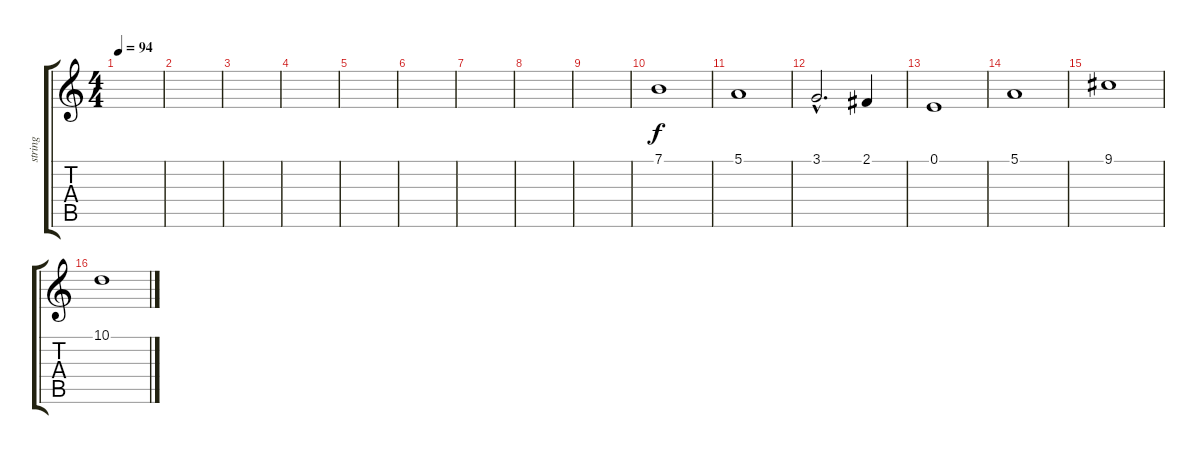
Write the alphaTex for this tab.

\track ("string" "string") {instrument stringensemble1}
\staff {score tabs}
\tuning (E4 B3 G3 D3 A2 E2) {hide}
\ts (4 4)
\tempo 94
\clef g2
\ks c
|
|
|
|
|
|
|
|
|
7.1.1 |
5.1.1 |
3.1{hac}.2{d} 2.1.4 |
0.1.1 |
5.1.1 |
9.1.1 |
10.1.1
